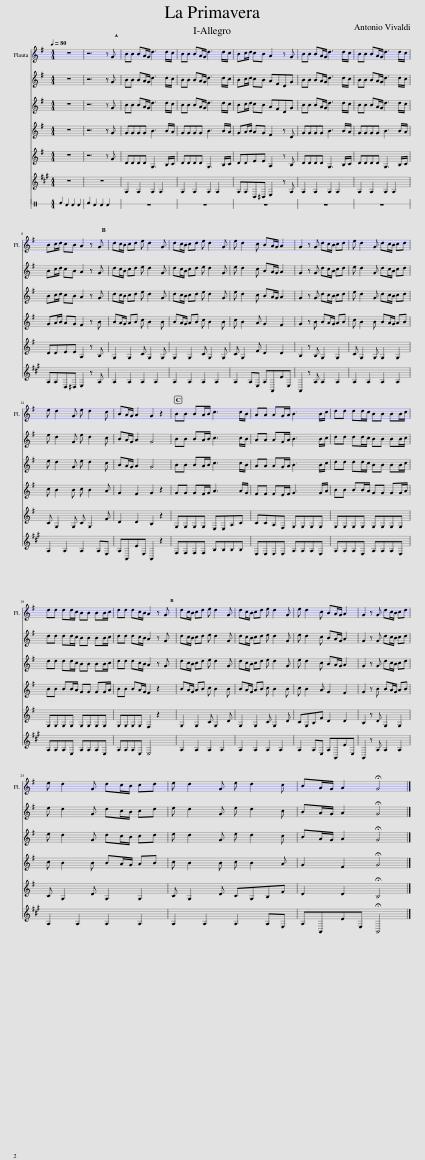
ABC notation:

X:1
%%score 1 2 3 4 5 6 7
L:1/8
Q:1/4=80
M:4/4
I:linebreak $
K:G
V:1 treble
V:2 treble
V:3 treble
V:4 treble
V:5 treble
V:6 treble transpose=-14
V:7 perc stafflines=1
K:none
V:1
 z8 | z6 z G | BB BA/G/ d3 d/c/ | BB BA/G/ d3 d/c/ | Bc/d/ cB A2 z G | %5
 BB BA/G/ d3 d/c/ | BB BA/G/ d3 d/c/ |$ Bc/d/ cB A2 z G | dc/B/ cd e d2 G | dc/B/ cd e d2 G | %10
 e d2 c BA/G/ A2 | G2 z G dc/B/ cd | e d2 G dc/B/ cd |$ e d2 G e d2 c | BA/G/ A2 G2 z2 | %15
 BB BA/B/ c3 c/B/ | AA AG/A/ B3 B/c/ | dd dd/c/ BB BB/c/ |$ dd dd/c/ BB BB/c/ | dd dc/B/ A2 z G | %20
 dc/B/ cd e d2 G | dc/B/ cd e d2 G | e d2 c BA/G/ A2 | G2 z G dc/B/ cd |$ e d2 G dc/B/ cd | %25
 e d2 G e d2 c | BA/G/ A2 !fermata!G4 |] %27
V:2
 z8 | z6 z G | BB BA/G/ d3 d/c/ | BB BA/G/ d3 d/c/ | Bc/d/ cB AFDG | %5
 BB BA/G/ d3 d/c/ | BB BA/G/ d3 d/c/ |$ Bc/d/ cB A2 z G | dc/B/ cd e d2 G | dc/B/ cd e d2 G | %10
 e d2 c BA/G/ A2 | G2 z G dc/B/ cd | e d2 G dc/B/ cd |$ e d2 G e d2 c | BA/G/ A2 G4 | %15
 BB BA/B/ c3 c/B/ | AA AG/A/ B3 B/c/ | dd dd/c/ BB BB/c/ |$ dd dd/c/ BB BB/c/ | dd dc/B/ A2 z G | %20
 dc/B/ cd e d2 G | dc/B/ cd e d2 G | e d2 c BA/G/ A2 | G2 z G dc/B/ cd |$ e d2 G dc/B/ cd | %25
 e d2 G e d2 c | BA/G/ A2 !fermata!G4 |] %27
V:3
 z8 | z6 z G | BB BA/G/ d3 d/c/ | BB BA/G/ d3 d/c/ | Bc/d/ cB AFDG | %5
 BB BA/G/ d3 d/c/ | BB BA/G/ d3 d/c/ |$ Bc/d/ cB A2 z G | dc/B/ cd e d2 G | dc/B/ cd e d2 G | %10
 e d2 c BA/G/ A2 | G2 z G dc/B/ cd | e d2 G dc/B/ cd |$ e d2 G e d2 c | BA/G/ A2 G4 | %15
 BB BA/B/ c3 c/B/ | AA AG/A/ B3 B/c/ | dd dd/c/ BB BB/c/ |$ dd dd/c/ BB BB/c/ | dd dc/B/ A2 z G | %20
 dc/B/ cd e d2 G | dc/B/ cd e d2 G | e d2 c BA/G/ A2 | G2 z G dc/B/ cd |$ e d2 G dc/B/ cd | %25
 e d2 G e d2 c | BA/G/ A2 !fermata!G4 |] %27
V:4
 z8 | z6 z G | GGGG B3 B/A/ | GGGG B3 B/A/ | GA/B/ AG F2 z D | %5
 GGGG B3 B/A/ | GGGG B3 B/A/ |$ GA/B/ AG F2 z B | BA/G/ AB c B2 B | BA/G/ AB c B2 B | %10
 c B2 A G2 F2 | G2 z B BA/G/ AB | c B2 B BA/G/ AB |$ c B2 B c B2 A | G2 F2 G2 z2 | %15
 GG GF/G/ A3 A/G/ | FF FE/F/ G3 G/A/ | BB BB/A/ GG GG/A/ |$ BB BB/A/ GG GG/A/ | BB BA/G/ F2 z2 | %20
 BA/G/ AB c B2 B | BA/G/ AB c B2 B | c B2 A G2 F2 | G2 z B BA/G/ AB |$ c B2 B BA/G/ AB | %25
 c B2 B c B2 A | G2 F2 !fermata!G4 |] %27
V:5
 z8 | z6 z G | DDDD G,3 B,/C/ | DDDD G,3 B,/C/ | DDEE A,2 z B, | %5
 DDDD G,3 B,/C/ | DDDD G,3 B,/C/ |$ DDEE A,2 z B, | G,2 G,2 C G,2 G, | G,2 G,2 C G,2 G, | %10
 C G,2 F D2 D2 | B,2 z B, G,2 G,2 | C G,2 G, G,2 G,2 |$ C G,2 G, C G,2 F | D2 D2 B,2 z2 | %15
 G,G,G,G, E,E,A,C | CCA,F, G,G,G,G, | G,G,G,G, G,G,G,G, |$ G,G,G,G, G,G,G,G, | G,G,G,G, F,2 z2 | %20
 G,2 G,2 C G,2 D | G,2 G,2 C G,2 D | CG,B,F D2 D2 | B,2 z D G,2 G,2 |$ C G,2 D G,2 G,2 | %25
 C G,2 D CG,B,F | D2 D2 !fermata!B,4 |] %27
V:6
[K:A] z8 | z8 | A,2 A,2 A,2 A,2 | A,2 A,2 A,2 A,2 | A,A,D,^D, E,2 z A, | %5
 A,2 A,2 A,2 A,2 | A,2 A,2 A,2 A,2 |$ A,A,D,^D, E,2 z A, | A,2 A,2 A,2 A,2 | A,2 A,2 A,2 A,2 | %10
 A,2 A,E, A,A,,EE, | A,,2 z A, A,2 A,2 | A,2 A,2 A,2 A,2 |$ A,2 A,2 A,2 A,E, | A,A,,EE, A,,2 z2 | %15
 F,F,F,F, B,B,B,B, | E,E,E,E, A,A,A,E, | A,A,A,E, A,A,A,E, |$ A,A,A,E, A,A,A,E, | A,A,A,E, E,4 | %20
 A,2 A,2 A,2 A,2 | A,2 A,2 A,2 A,2 | A,2 A,E, A,A,,EE, | A,,2 z A, A,2 A,2 |$ A,2 A,2 A,2 A,2 | %25
 A,2 A,2 A,2 A,E, | A,A,,EE, !fermata!A,,4 |] %27
V:7
[K:C] F2 D2 D2 D2 | F2 D2 D2 D2 | z8 | z8 | z8 | %5
 z8 | z8 |$ z8 | z8 | z8 | %10
 z8 | z8 | z8 |$ z8 | z8 | %15
 z8 | z8 | z8 |$ z8 | z8 | %20
 z8 | z8 | z8 | z8 |$ z8 | %25
 z8 | z8 |] %27
